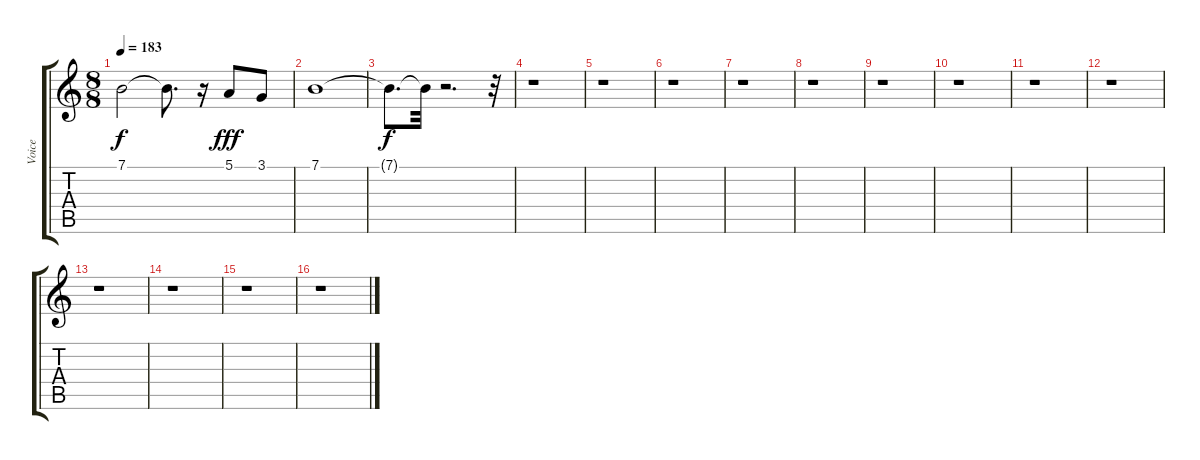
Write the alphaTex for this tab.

\track ("Voice" "Voice") {instrument fx5brightness}
\staff {score tabs}
\tuning (E4 B3 G3 D3 A2 E2) {hide}
\ts (8 8)
\tempo 183
\clef g2
\ks c
7.1{t}.2{dy f} 7.1{t}.8{d} r.16 5.1.8{dy fff} 3.1.8 |
7.1.1 |
7.1{t}.8{d dy f} 7.1{t}.32 r.2{d} r.32 |
r.1 |
r.1 |
r.1 |
r.1 |
r.1 |
r.1 |
r.1 |
r.1 |
r.1 |
r.1 |
r.1 |
r.1 |
r.1
